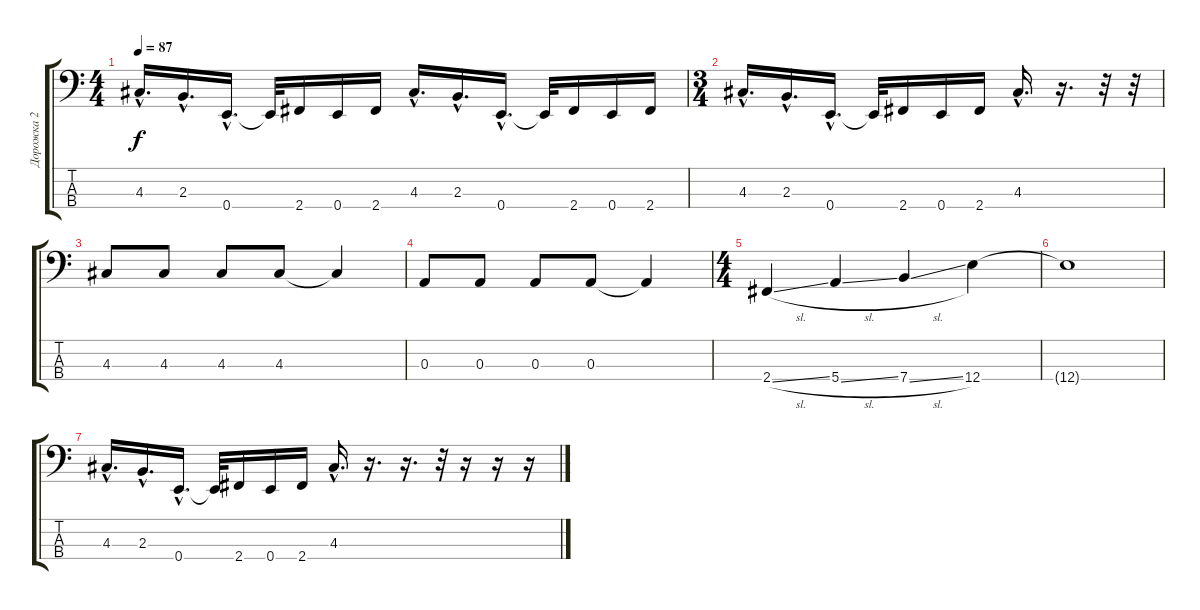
\track ("Дорожка 2" "Дорожка 2") {instrument slapbass1}
\staff {score tabs}
\tuning (G2 D2 A1 E1) {hide}
\ts (4 4)
\tempo 87
\clef f4
\ks c
4.3{hac}.16{d dy f} 2.3{hac}.16{d} 0.4{hac}.16{d} 0.4{t}.32 2.4.16 0.4.16 2.4.16 4.3{hac}.16{d} 2.3{hac}.16{d} 0.4{hac}.16{d} 0.4{t}.32 2.4.16 0.4.16 2.4.16 |
\ts (3 4)
4.3{hac}.16{d} 2.3{hac}.16{d} 0.4{hac}.16{d} 0.4{t}.32 2.4.16 0.4.16 2.4.16 4.3{hac}.16{d} r.16{d} r.32 r.32 |
4.3.8 4.3.8 4.3.8 4.3.8 4.3{t}.4 |
0.3.8 0.3.8 0.3.8 0.3.8 0.3{t}.4 |
\ts (4 4)
2.4{sl}.4 5.4{sl}.4 7.4{sl}.4 12.4.4 |
12.4{t}.1 |
4.3{hac}.16{d} 2.3{hac}.16{d} 0.4{hac}.16{d} 0.4{t}.32 2.4.16 0.4.16 2.4.16 4.3{hac}.16{d} r.16{d} r.16{d} r.32 r.16 r.16 r.16
